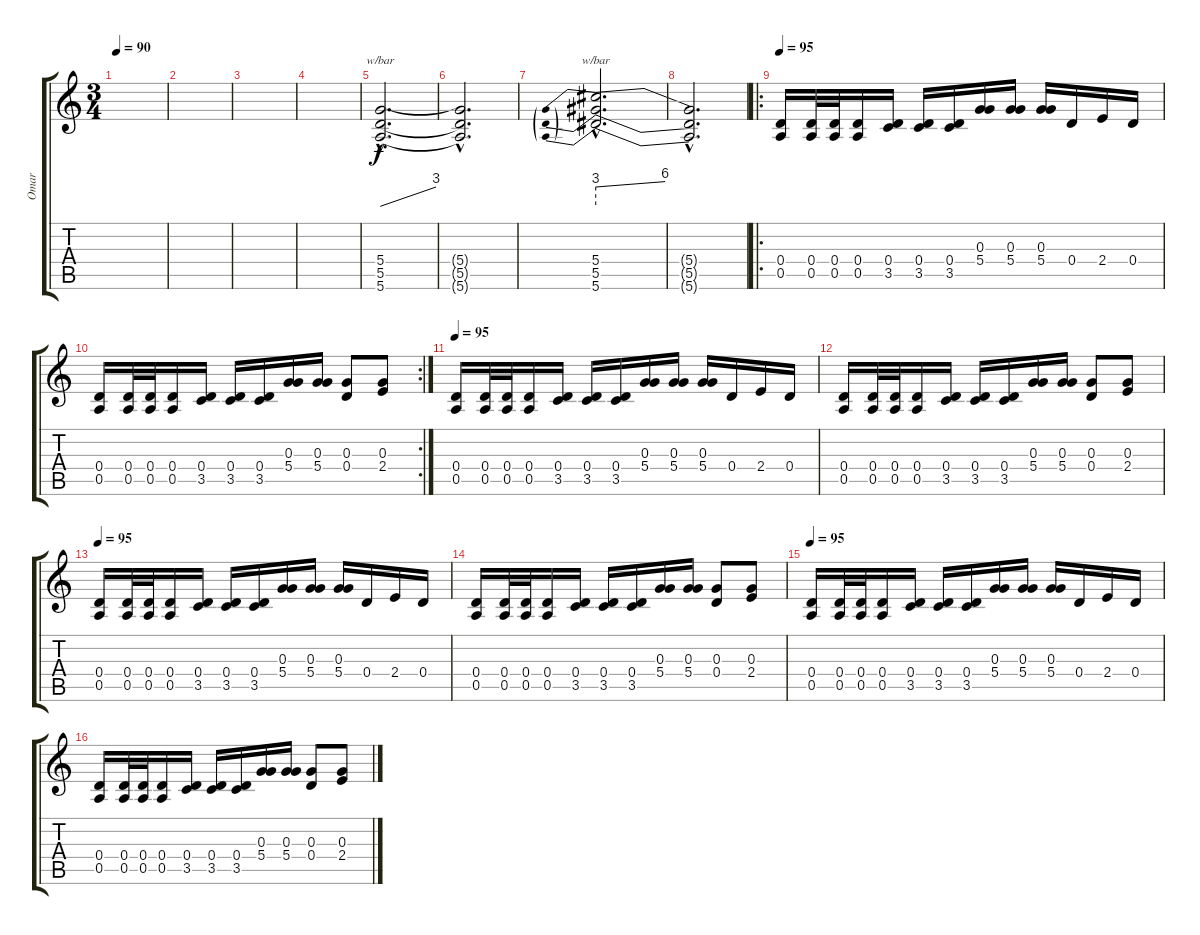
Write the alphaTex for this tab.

\track ("Omar" "Omar") {instrument overdrivenguitar}
\staff {score tabs}
\tuning (E4 B3 G3 D3 A2 E2) {hide}
\ts (3 4)
\tempo 90
\clef g2
\ks c
|
|
|
|
(5.4{hac} 5.5{hac} 5.6{hac}).2{d tbe (dive default 0 0 60 12) balance 8} |
(5.4{hac t} 5.5{hac t} 5.6{hac t}).2{d} |
(5.4{hac} 5.5{hac} 5.6{hac}).2{d tbe (predivedive default 0 12 60 24)} |
(5.4{hac t} 5.5{hac t} 5.6{hac t}).2{d volume 16} |
\ro
\tempo 95
(0.4 0.5).16{instrument overdrivenguitar} (0.4 0.5).32 (0.4 0.5).32 (0.4 0.5).16 (0.4 3.5).16 (0.4 3.5).16 (0.4 3.5).16 (0.3 5.4).16 (0.3 5.4).16 (0.3 5.4).16 0.4.16 2.4.16 0.4.16 |
\rc 2
(0.4 0.5).16 (0.4 0.5).32 (0.4 0.5).32 (0.4 0.5).16 (0.4 3.5).16 (0.4 3.5).16 (0.4 3.5).16 (0.3 5.4).16 (0.3 5.4).16 (0.3 0.4).8 (0.3 2.4).8 |
\tempo 95
(0.4 0.5).16{instrument overdrivenguitar} (0.4 0.5).32 (0.4 0.5).32 (0.4 0.5).16 (0.4 3.5).16 (0.4 3.5).16 (0.4 3.5).16 (0.3 5.4).16 (0.3 5.4).16 (0.3 5.4).16 0.4.16 2.4.16 0.4.16 |
(0.4 0.5).16 (0.4 0.5).32 (0.4 0.5).32 (0.4 0.5).16 (0.4 3.5).16 (0.4 3.5).16 (0.4 3.5).16 (0.3 5.4).16 (0.3 5.4).16 (0.3 0.4).8 (0.3 2.4).8 |
\tempo 95
(0.4 0.5).16{instrument overdrivenguitar} (0.4 0.5).32 (0.4 0.5).32 (0.4 0.5).16 (0.4 3.5).16 (0.4 3.5).16 (0.4 3.5).16 (0.3 5.4).16 (0.3 5.4).16 (0.3 5.4).16 0.4.16 2.4.16 0.4.16 |
(0.4 0.5).16 (0.4 0.5).32 (0.4 0.5).32 (0.4 0.5).16 (0.4 3.5).16 (0.4 3.5).16 (0.4 3.5).16 (0.3 5.4).16 (0.3 5.4).16 (0.3 0.4).8 (0.3 2.4).8 |
\tempo 95
(0.4 0.5).16{instrument overdrivenguitar} (0.4 0.5).32 (0.4 0.5).32 (0.4 0.5).16 (0.4 3.5).16 (0.4 3.5).16 (0.4 3.5).16 (0.3 5.4).16 (0.3 5.4).16 (0.3 5.4).16 0.4.16 2.4.16 0.4.16 |
(0.4 0.5).16 (0.4 0.5).32 (0.4 0.5).32 (0.4 0.5).16 (0.4 3.5).16 (0.4 3.5).16 (0.4 3.5).16 (0.3 5.4).16 (0.3 5.4).16 (0.3 0.4).8 (0.3 2.4).8
